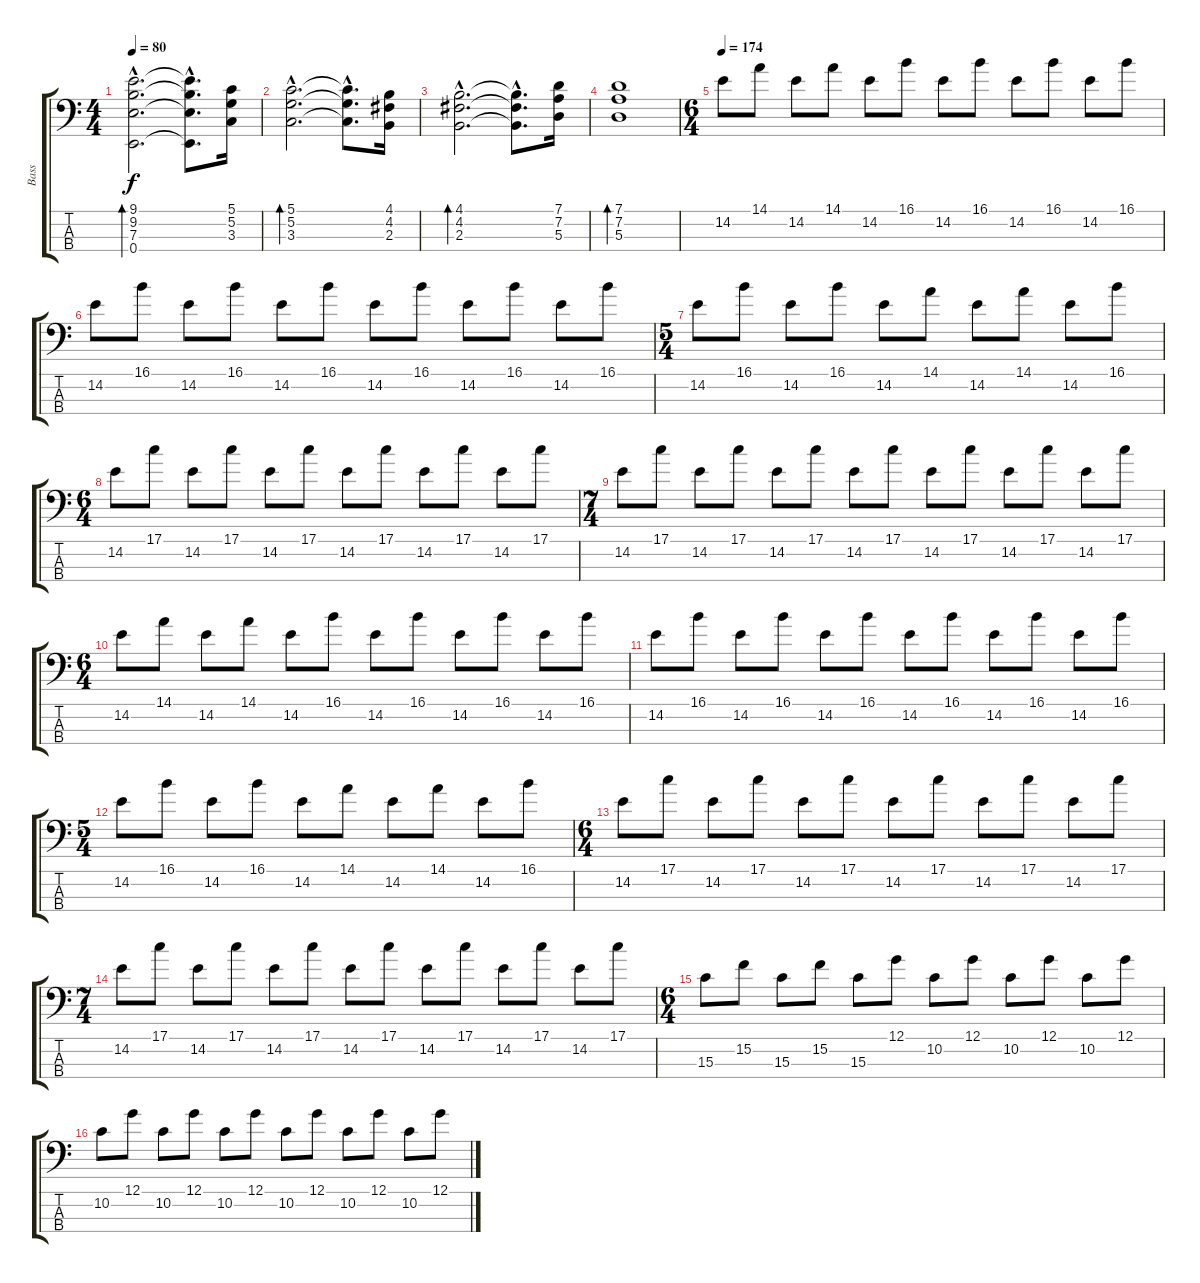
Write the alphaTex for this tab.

\track ("Bass" "Bass") {instrument electricbassfinger}
\staff {score tabs}
\tuning (G2 D2 A1 E1) {hide}
\ts (4 4)
\tempo 80
\clef f4
\ks c
(9.1{hac} 9.2{hac} 7.3{hac} 0.4{hac}).2{d bd 120 dy f} (9.1{hac t} 9.2{hac t} 7.3{hac t} 0.4{hac t}).8{d} (5.1 5.2 3.3).16 |
(5.1{hac} 5.2{hac} 3.3{hac}).2{d bd 120} (5.1{hac t} 5.2{hac t} 3.3{hac t}).8{d} (4.1 4.2 2.3).16 |
(4.1{hac} 4.2{hac} 2.3{hac}).2{d bd 120} (4.1{hac t} 4.2{hac t} 2.3{hac t}).8{d} (7.1 7.2 5.3).16 |
(7.1 7.2 5.3).1{bd 120} |
\ts (6 4)
\tempo 174
14.2.8{instrument electricbassfinger} 14.1.8 14.2.8 14.1.8 14.2.8 16.1.8 14.2.8 16.1.8 14.2.8 16.1.8 14.2.8 16.1.8 |
14.2.8 16.1.8 14.2.8 16.1.8 14.2.8 16.1.8 14.2.8 16.1.8 14.2.8 16.1.8 14.2.8 16.1.8 |
\ts (5 4)
14.2.8 16.1.8 14.2.8 16.1.8 14.2.8 14.1.8 14.2.8 14.1.8 14.2.8 16.1.8 |
\ts (6 4)
14.2.8 17.1.8 14.2.8 17.1.8 14.2.8 17.1.8 14.2.8 17.1.8 14.2.8 17.1.8 14.2.8 17.1.8 |
\ts (7 4)
14.2.8 17.1.8 14.2.8 17.1.8 14.2.8 17.1.8 14.2.8 17.1.8 14.2.8 17.1.8 14.2.8 17.1.8 14.2.8 17.1.8 |
\ts (6 4)
14.2.8 14.1.8 14.2.8 14.1.8 14.2.8 16.1.8 14.2.8 16.1.8 14.2.8 16.1.8 14.2.8 16.1.8 |
14.2.8 16.1.8 14.2.8 16.1.8 14.2.8 16.1.8 14.2.8 16.1.8 14.2.8 16.1.8 14.2.8 16.1.8 |
\ts (5 4)
14.2.8 16.1.8 14.2.8 16.1.8 14.2.8 14.1.8 14.2.8 14.1.8 14.2.8 16.1.8 |
\ts (6 4)
14.2.8 17.1.8 14.2.8 17.1.8 14.2.8 17.1.8 14.2.8 17.1.8 14.2.8 17.1.8 14.2.8 17.1.8 |
\ts (7 4)
14.2.8 17.1.8 14.2.8 17.1.8 14.2.8 17.1.8 14.2.8 17.1.8 14.2.8 17.1.8 14.2.8 17.1.8 14.2.8 17.1.8 |
\ts (6 4)
15.3.8 15.2.8 15.3.8 15.2.8 15.3.8 12.1.8 10.2.8 12.1.8 10.2.8 12.1.8 10.2.8 12.1.8 |
10.2.8 12.1.8 10.2.8 12.1.8 10.2.8 12.1.8 10.2.8 12.1.8 10.2.8 12.1.8 10.2.8 12.1.8
